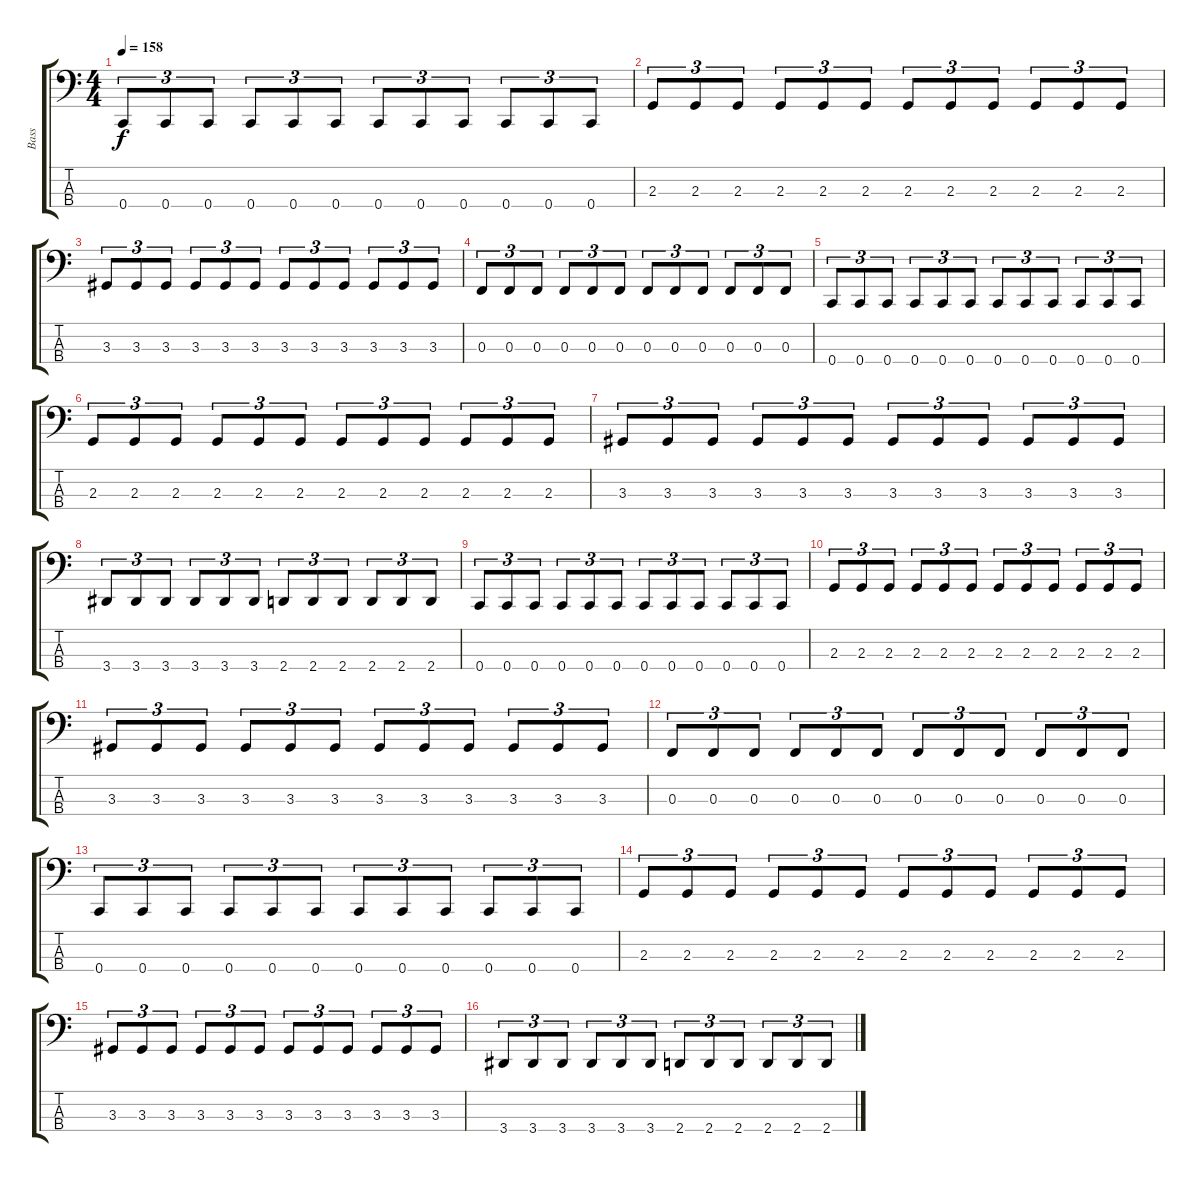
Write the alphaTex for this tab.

\track ("Bass" "Bass") {instrument electricbassfinger}
\staff {score tabs}
\tuning (Eb2 Bb1 F1 C1) {hide}
\ts (4 4)
\tempo 158
\clef f4
\ks c
0.4.8{tu (3 2) dy f instrument electricbassfinger} 0.4.8{tu (3 2)} 0.4.8{tu (3 2)} 0.4.8{tu (3 2)} 0.4.8{tu (3 2)} 0.4.8{tu (3 2)} 0.4.8{tu (3 2)} 0.4.8{tu (3 2)} 0.4.8{tu (3 2)} 0.4.8{tu (3 2)} 0.4.8{tu (3 2)} 0.4.8{tu (3 2)} |
2.3.8{tu (3 2)} 2.3.8{tu (3 2)} 2.3.8{tu (3 2)} 2.3.8{tu (3 2)} 2.3.8{tu (3 2)} 2.3.8{tu (3 2)} 2.3.8{tu (3 2)} 2.3.8{tu (3 2)} 2.3.8{tu (3 2)} 2.3.8{tu (3 2)} 2.3.8{tu (3 2)} 2.3.8{tu (3 2)} |
3.3.8{tu (3 2)} 3.3.8{tu (3 2)} 3.3.8{tu (3 2)} 3.3.8{tu (3 2)} 3.3.8{tu (3 2)} 3.3.8{tu (3 2)} 3.3.8{tu (3 2)} 3.3.8{tu (3 2)} 3.3.8{tu (3 2)} 3.3.8{tu (3 2)} 3.3.8{tu (3 2)} 3.3.8{tu (3 2)} |
0.3.8{tu (3 2)} 0.3.8{tu (3 2)} 0.3.8{tu (3 2)} 0.3.8{tu (3 2)} 0.3.8{tu (3 2)} 0.3.8{tu (3 2)} 0.3.8{tu (3 2)} 0.3.8{tu (3 2)} 0.3.8{tu (3 2)} 0.3.8{tu (3 2)} 0.3.8{tu (3 2)} 0.3.8{tu (3 2)} |
0.4.8{tu (3 2)} 0.4.8{tu (3 2)} 0.4.8{tu (3 2)} 0.4.8{tu (3 2)} 0.4.8{tu (3 2)} 0.4.8{tu (3 2)} 0.4.8{tu (3 2)} 0.4.8{tu (3 2)} 0.4.8{tu (3 2)} 0.4.8{tu (3 2)} 0.4.8{tu (3 2)} 0.4.8{tu (3 2)} |
2.3.8{tu (3 2)} 2.3.8{tu (3 2)} 2.3.8{tu (3 2)} 2.3.8{tu (3 2)} 2.3.8{tu (3 2)} 2.3.8{tu (3 2)} 2.3.8{tu (3 2)} 2.3.8{tu (3 2)} 2.3.8{tu (3 2)} 2.3.8{tu (3 2)} 2.3.8{tu (3 2)} 2.3.8{tu (3 2)} |
3.3.8{tu (3 2)} 3.3.8{tu (3 2)} 3.3.8{tu (3 2)} 3.3.8{tu (3 2)} 3.3.8{tu (3 2)} 3.3.8{tu (3 2)} 3.3.8{tu (3 2)} 3.3.8{tu (3 2)} 3.3.8{tu (3 2)} 3.3.8{tu (3 2)} 3.3.8{tu (3 2)} 3.3.8{tu (3 2)} |
3.4.8{tu (3 2)} 3.4.8{tu (3 2)} 3.4.8{tu (3 2)} 3.4.8{tu (3 2)} 3.4.8{tu (3 2)} 3.4.8{tu (3 2)} 2.4.8{tu (3 2)} 2.4.8{tu (3 2)} 2.4.8{tu (3 2)} 2.4.8{tu (3 2)} 2.4.8{tu (3 2)} 2.4.8{tu (3 2)} |
0.4.8{tu (3 2)} 0.4.8{tu (3 2)} 0.4.8{tu (3 2)} 0.4.8{tu (3 2)} 0.4.8{tu (3 2)} 0.4.8{tu (3 2)} 0.4.8{tu (3 2)} 0.4.8{tu (3 2)} 0.4.8{tu (3 2)} 0.4.8{tu (3 2)} 0.4.8{tu (3 2)} 0.4.8{tu (3 2)} |
2.3.8{tu (3 2)} 2.3.8{tu (3 2)} 2.3.8{tu (3 2)} 2.3.8{tu (3 2)} 2.3.8{tu (3 2)} 2.3.8{tu (3 2)} 2.3.8{tu (3 2)} 2.3.8{tu (3 2)} 2.3.8{tu (3 2)} 2.3.8{tu (3 2)} 2.3.8{tu (3 2)} 2.3.8{tu (3 2)} |
3.3.8{tu (3 2)} 3.3.8{tu (3 2)} 3.3.8{tu (3 2)} 3.3.8{tu (3 2)} 3.3.8{tu (3 2)} 3.3.8{tu (3 2)} 3.3.8{tu (3 2)} 3.3.8{tu (3 2)} 3.3.8{tu (3 2)} 3.3.8{tu (3 2)} 3.3.8{tu (3 2)} 3.3.8{tu (3 2)} |
0.3.8{tu (3 2)} 0.3.8{tu (3 2)} 0.3.8{tu (3 2)} 0.3.8{tu (3 2)} 0.3.8{tu (3 2)} 0.3.8{tu (3 2)} 0.3.8{tu (3 2)} 0.3.8{tu (3 2)} 0.3.8{tu (3 2)} 0.3.8{tu (3 2)} 0.3.8{tu (3 2)} 0.3.8{tu (3 2)} |
0.4.8{tu (3 2)} 0.4.8{tu (3 2)} 0.4.8{tu (3 2)} 0.4.8{tu (3 2)} 0.4.8{tu (3 2)} 0.4.8{tu (3 2)} 0.4.8{tu (3 2)} 0.4.8{tu (3 2)} 0.4.8{tu (3 2)} 0.4.8{tu (3 2)} 0.4.8{tu (3 2)} 0.4.8{tu (3 2)} |
2.3.8{tu (3 2)} 2.3.8{tu (3 2)} 2.3.8{tu (3 2)} 2.3.8{tu (3 2)} 2.3.8{tu (3 2)} 2.3.8{tu (3 2)} 2.3.8{tu (3 2)} 2.3.8{tu (3 2)} 2.3.8{tu (3 2)} 2.3.8{tu (3 2)} 2.3.8{tu (3 2)} 2.3.8{tu (3 2)} |
3.3.8{tu (3 2)} 3.3.8{tu (3 2)} 3.3.8{tu (3 2)} 3.3.8{tu (3 2)} 3.3.8{tu (3 2)} 3.3.8{tu (3 2)} 3.3.8{tu (3 2)} 3.3.8{tu (3 2)} 3.3.8{tu (3 2)} 3.3.8{tu (3 2)} 3.3.8{tu (3 2)} 3.3.8{tu (3 2)} |
3.4.8{tu (3 2)} 3.4.8{tu (3 2)} 3.4.8{tu (3 2)} 3.4.8{tu (3 2)} 3.4.8{tu (3 2)} 3.4.8{tu (3 2)} 2.4.8{tu (3 2)} 2.4.8{tu (3 2)} 2.4.8{tu (3 2)} 2.4.8{tu (3 2)} 2.4.8{tu (3 2)} 2.4.8{tu (3 2)}
